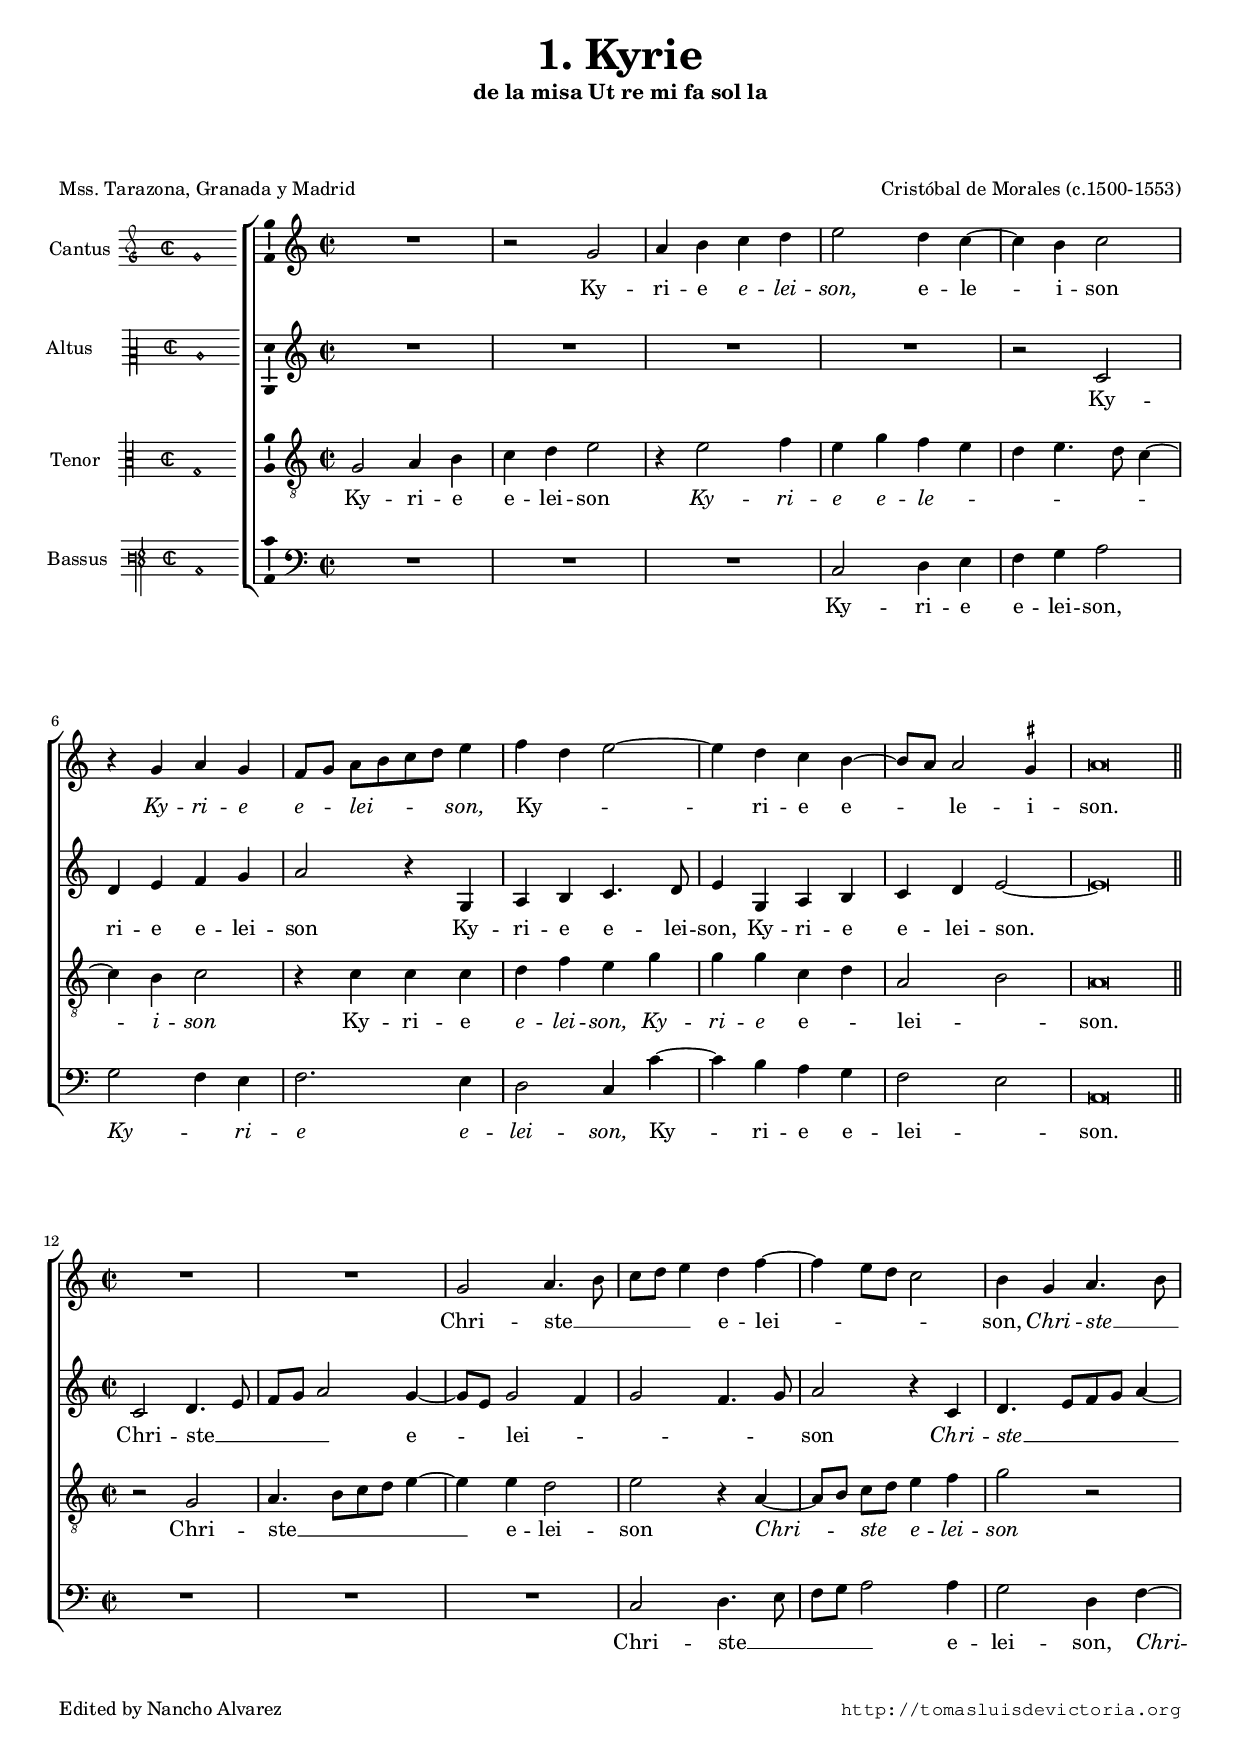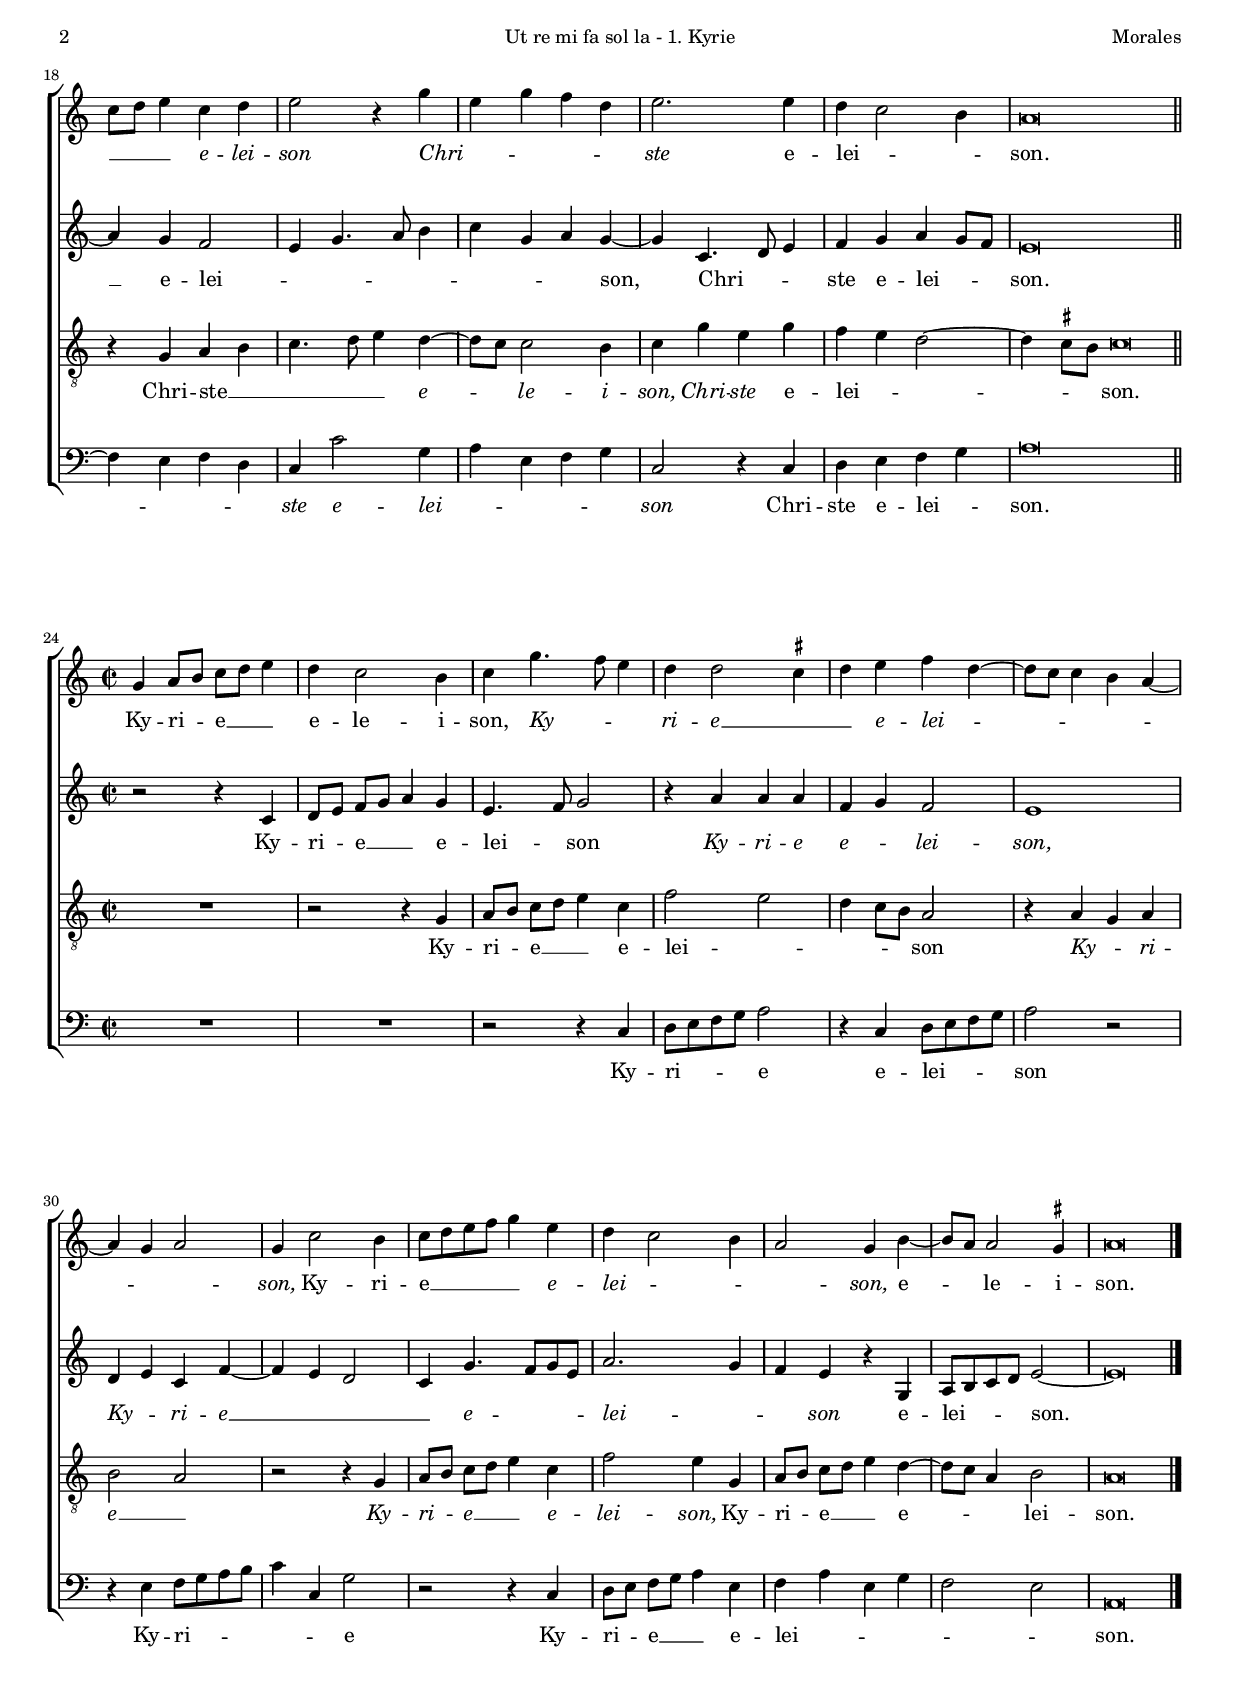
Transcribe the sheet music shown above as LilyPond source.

\version "2.18.0"

#(set-default-paper-size "a4")
#(set-global-staff-size 16.4)
#(ly:set-option 'point-and-click #f)
%mobile -s15.5 -i3.2

italicas=\override LyricText.font-shape = #'italic
rectas=\override LyricText.font-shape = #'upright
ss=\once \set suggestAccidentals = ##t
incipitwidth = 20

htitle="Ut re mi fa sol la - 1. Kyrie"
hcomposer="Morales"

\header {
	title=\markup{\fontsize #3 "1. Kyrie"}
	subtitle="de la misa Ut re mi fa sol la"
	subsubtitle=\markup{\column{" " " " " "}}
	composer="Cristóbal de Morales (c.1500-1553)"
        pdfauthor=\composer
	%opus="(-)"
	poet=\markup{\fontsize #0 "Mss. Tarazona, Granada y Madrid"}
	% Tarazona: libros de polifonia 5
	% Granada: Capilla Real
	% Madrid, Medinaceli, Ms. 607
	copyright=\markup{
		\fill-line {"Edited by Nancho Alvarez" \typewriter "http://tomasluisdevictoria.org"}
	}
%	tagline=""
}

global={\key c \major \time 2/2 \skip 1*11 \bar "||" \break
	\override Score.TimeSignature.break-visibility = #'#(#f #t #t)
			\time 2/2 \skip 1*12 \bar "||" \break
			\time 2/2 \skip 1*13 \bar "|." \break 
}


cantus=\relative c''{
	R1
	r2 g2
	a4 b c d
	e2 d4 c ~
	c b c2
	r4 g a g
	f8[ g] a[ b c d] e4
	f d e2 ~
	e4 d c b ~
	b8 a a2 \ss gis4
	a\breve*1/2
	R1*2
	g2 a4. b8
	c d e4 d f ~
	f e8 d c2
	b4 g a4. b8
	c d e4 c d
	e2 r4 g
	e g f d
	e2. e4
	d c2 b4
	a\breve*1/2
	g4 a8[ b] c[ d] e4
	d c2 b4
	c g'4. f8 e4
	d d2 \ss cis4
	d4 e f d ~
	d8 c c4 b a ~
	a g a2
	g4 c2 b4
	c8 d e f g4 e
	d c2 b4
	a2 g4 b ~
	b8a a2 \ss gis4
	a\breve*1/2
}

altus=\relative c'{
	R1*4
	r2 c
	d4 e f g
	a2 r4 g,
	a b c4. d8
	e4 g, a b
	c d e2 ~
	e\breve*1/2
	c2 d4. e8
	f g a2 g4 ~
	g8 e g2 f4
	g2 f4. g8
	a2 r4 c,
	d4. e8[ f g] a4 ~
	a g f2
	e4 g4. a8 b4
	c4 g a g ~
	g c,4. d8 e4
	f g a g8 f
	e\breve*1/2
	r2 r4 c
	d8[ e] f[ g] a4 g
	e4. f8 g2
	r4 a a a
	f g f2
	e1
	d4 e c f ~
	f e d2
	c4 g'4. f8 g e
	a2. g4
	f e r g,
	a8 b c d e2 ~
	e\breve*1/2
}

tenor=\relative c'{
	g2 a4 b
	c d e2
	r4 e2 f4
	e g f e
	d e4. d8 c4 ~
	c b c2
	r4 c c c
	d f e g 
	g g c, d
	a2 b
	a\breve*1/2
	r2 g 
	a4. b8[ c d] e4 ~
	e4 e d2
	e r4 a, ~
	a8[ b] c[ d] e4 f
	g2 r
	r4 g, a b
	c4. d8 e4 d ~
	d8 c c2 b4
	c g' e g
	f e d2 ~
	d4 \ss cis8 b cis\breve*1/4
	R1
	r2 r4 g
	a8[ b] c[ d] e4 c
	f2 e
	d4 c8 b a2
	r4 a g a
	b2 a
	r2 r4 g
	a8[ b] c[ d] e4 c
	f2 e4 g,
	a8[ b] c[ d] e4 d ~
	d8 c a4 b2
	a\breve*1/2
}

bassus=\relative c{
	R1*3
	c2 d4 e
	f g a2
	g f4 e
	f2. e4
	d2 c4 c' ~
	c b a g
	f2 e
	a,\breve*1/2
	R1*3
	c2 d4. e8
	f g a2 a4
	g2 d4 f ~
	f e f d
	c c'2 g4
	a e f g
	c,2 r4 c
	d e f g
	a\breve*1/2
	R1*2
	r2 r4 c,
	d8 e f g a2
	r4 c, d8 e f g
	a2 r
	r4 e f8 g a b
	c4 c, g'2
	r2 r4 c,
	d8[ e] f[ g] a4 e
	f a e g
	f2 e
	a,\breve*1/2
}

textocantus=\lyricmode{
Ky -- ri -- e \italicas 
e -- lei -- son,
\rectas 
e -- le -- i -- son
\italicas 
Ky -- ri -- e e -- _ lei -- _ _ _ son,
\rectas 
Ky -- _ _ ri -- e e -- _ le -- i -- son.
Chri -- ste __ _ _ _ _ e -- lei -- _ _ _ son,
\italicas 
Chri -- ste __ _ _ _ _ e -- lei -- son
Chri -- _ _ _ _ ste
\rectas 
e -- lei -- _ _ son.
Ky -- ri -- _ e __ _ _ 
e -- le -- i -- son,
\italicas 
Ky -- _ _ ri -- e __ _ _ e -- lei -- _ _ _ _ _ _ _ son,
\rectas 
Ky -- ri -- e __ _ _ _ _ 
\italicas e -- lei -- _ _ _ son,
\rectas e -- _ le -- i -- son.
}

textoaltus=\lyricmode{
Ky -- ri -- e e -- lei -- son
Ky -- ri -- e e -- lei -- son,
Ky -- ri -- e e -- lei -- son.
Chri -- ste __ _ _ _ _ e -- _ lei -- _ _ _ _ son
\italicas 
Chri -- ste __ _ _ _ _ \rectas 
e -- lei -- _ _ _ _ _ _ _ son,
Chri -- _ _ ste e -- lei -- _ _ son.
Ky -- ri -- _ e __ _ _ e -- lei -- _ son
\italicas 
Ky -- ri -- e e -- _ lei -- son,
Ky -- _ ri -- e __ _ _ _ e -- _ _ _ lei -- _ _ son
\rectas 
e -- lei -- _ _ _ son.
}

textotenor=\lyricmode{
Ky -- ri -- e e -- lei -- son
\italicas 
Ky -- ri -- e e -- le -- _ _ _ _ _ i -- son
\rectas 
Ky -- ri -- e \italicas
e -- lei -- son,
Ky -- ri -- e \rectas 
e -- _ lei -- _ son.
Chri -- ste __ _ _ _ _ e -- lei -- son
\italicas 
Chri -- _ ste _ e -- lei -- son
\rectas 
Chri -- ste __ _ _ _ _
\italicas 
e -- _ le -- i -- son,
Chri -- ste
\rectas 
e -- lei -- _ _ _ _ son.
Ky -- ri -- _ e __ _ _ e -- lei -- _ _ _ _ son
\italicas 
Ky -- _ ri -- e __ _ 
Ky -- ri -- _ e __ _ _ e -- lei -- son,
\rectas 
Ky -- ri -- _ e __ _ _ e -- _ _ lei -- son.
}

textobassus=\lyricmode{
Ky -- ri -- e e -- lei -- son,
\italicas 
Ky -- _ ri -- e e -- lei -- son,
\rectas 
Ky -- ri -- e e -- lei -- _ son.
Chri -- ste __ _ _ _ _ e -- lei -- son,
\italicas 
Chri -- _ _ _ ste e -- lei -- _ _ _ _ son
\rectas 
Chri -- ste e -- lei -- _ son.
Ky -- ri -- _ _ _ e 
e -- lei -- _ _ _ son
Ky -- ri -- _ _ _ _ _ e
Ky -- ri -- _ e __ _ _ e -- lei -- _ _ _ _ _ son.
}


incipitcantus=\markup{
	\score{
		{ 
		\set Staff.instrumentName="Cantus "
		\override NoteHead.style = #'neomensural
		\override Staff.TimeSignature.style = #'neomensural
		\cadenzaOn 
		\clef "petrucci-g"
		\key c \major
		\time 2/2
		g'1
		} 
	\layout { line-width=\incipitwidth indent = 0 }
	}
}

incipitaltus=\markup{
	\score{
		{ 
		\set Staff.instrumentName="Altus     "
		\override NoteHead.style = #'neomensural 
		\override Staff.TimeSignature.style = #'neomensural
		\cadenzaOn 
		\clef "petrucci-c2"
		\key c \major
		\time 2/2
		c'1
		} 
	\layout { line-width=\incipitwidth indent = 0 }
	}
}


incipittenor=\markup{
	\score{
		{ 
		\set Staff.instrumentName="Tenor   "
		\override NoteHead.style = #'neomensural 
		\override Staff.TimeSignature.style = #'neomensural
		\cadenzaOn 
		\clef "petrucci-c3"
		\key c \major
		\time 2/2
		g1
		} 
	\layout { line-width=\incipitwidth indent=0 }
	}
}

incipitbassus=\markup{
	\score{
		{ 
		\set Staff.instrumentName="Bassus  "
		\override NoteHead.style = #'neomensural
		\override Staff.TimeSignature.style = #'neomensural
		\cadenzaOn 
		\clef "petrucci-f3"
		\key c \major
		\time 2/2
		c1
		} 
	\layout { line-width=\incipitwidth indent = 0 }
	}
}


\score {\transpose c' c'{
\new ChoirStaff<<

	\new Staff <<\global
	\new Voice="v1" {
		\set Staff.instrumentName=\incipitcantus
		\clef "treble"
		\cantus }
	\new Lyrics \lyricsto "v1" {\textocantus }
	>>

	\new Staff <<\global
	\new Voice="v2" {
		\set Staff.instrumentName=\incipitaltus
		\clef "treble"
		\altus }
	\new Lyrics \lyricsto "v2" {\textoaltus }
	>>
	
	\new Staff <<\global
	\new Voice="v3" {
		\set Staff.instrumentName=\incipittenor
		\clef "G_8"
		\tenor }
	\new Lyrics \lyricsto "v3" {\textotenor }
	>>

	\new Staff <<\global
	\new Voice="v4" {
		\set Staff.instrumentName=\incipitbassus
		\clef "bass"
		\bassus }
	\new Lyrics \lyricsto "v4" {\textobassus }
	>>
	
>>

	} % transpose

\layout{ 
	\context {\Lyrics 
		\override VerticalAxisGroup.staff-affinity = #UP
		\override VerticalAxisGroup.nonstaff-relatedstaff-spacing =
			#'((basic-distance . 0) (minimum-distance . 0) (padding . 1))
		\override LyricText.font-size = #1.2
		\override LyricHyphen.minimum-distance = #0.5
	}
	\context {\Score 
		\override BarNumber.padding = #2 
	}
	\context {\Voice 
		%melismaBusyProperties = #'()
		%autoBeaming = ##f
	}
	%\context { \Staff \RemoveEmptyStaves }
	\context {\Staff 
		\override VerticalAxisGroup.staff-staff-spacing =
			#'((basic-distance . 11) (minimum-distance . 0) (padding . 1))
		\consists Ambitus_engraver 
		\override LigatureBracket.padding = #1
	}
}

%\midi {}

}


\paper{
	evenHeaderMarkup=\markup  \fill-line { \fromproperty #'page:page-number-string \htitle \hcomposer }
	oddHeaderMarkup= \markup  \fill-line { \on-the-fly #not-first-page \hcomposer \on-the-fly #not-first-page \htitle \on-the-fly #not-first-page \fromproperty #'page:page-number-string }
	%system-count=8
	ragged-last-bottom = ##f
	indent=3.3\cm
	system-system-spacing =
	#'((basic-distance . 20) (minimum-distance . 0) (padding . 5))
	top-system-spacing = % header
	#'((basic-distance . 8) (minimum-distance . 0) (padding . 0))
	last-bottom-spacing = % footer
	#'((basic-distance . 12) (minimum-distance . 0) (padding . 0))
	%top-markup-spacing #'basic-distance = 0
	markup-system-spacing #'basic-distance = 20

}
